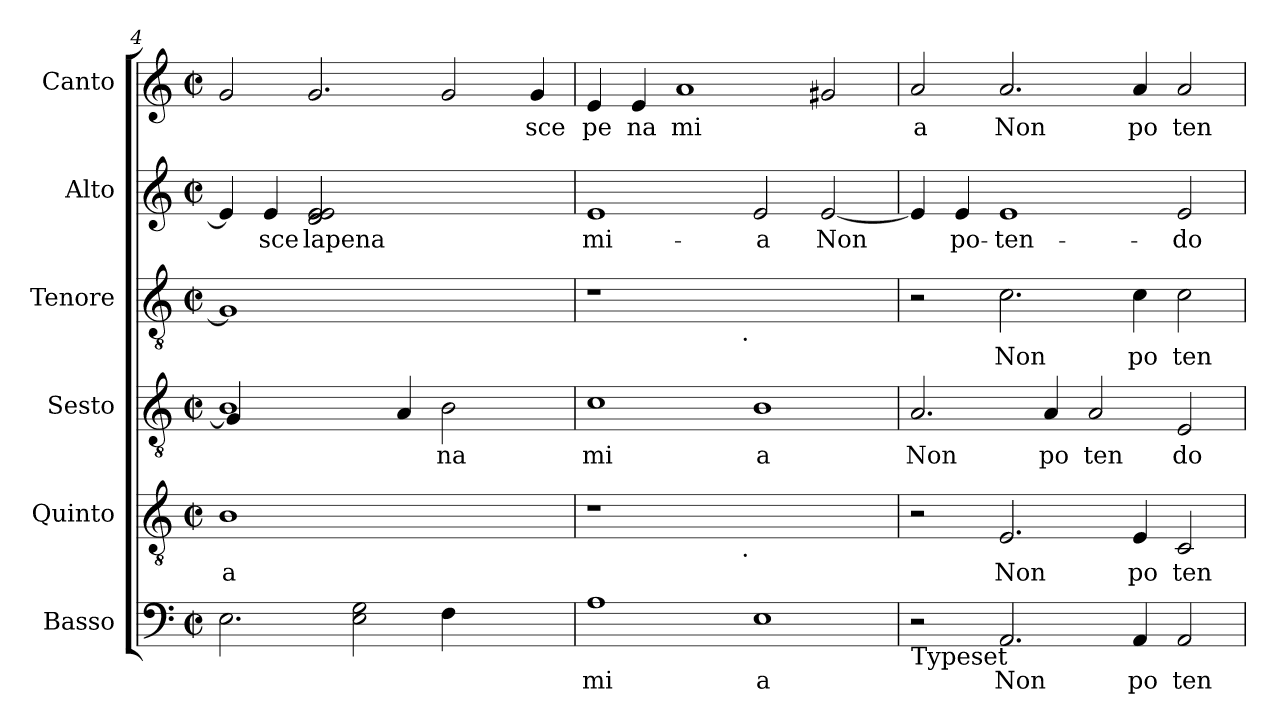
**kern	**text	**kern	**text	**kern	**text	**kern	**text	**kern	**text	**kern	**text
*part6	*part6	*part5	*part5	*part4	*part4	*part3	*part3	*part2	*part2	*part1	*part1
*staff6	*staff6	*staff5	*staff5	*staff4	*staff4	*staff3	*staff3	*staff2	*staff2	*staff1	*staff1
*I"Basso	*	*I"Quinto	*	*I"Sesto	*	*I"Tenore	*	*I"Alto	*	*I"Canto	*
*clefF4	*	*clefGv2	*	*clefGv2	*	*clefGv2	*	*clefG2	*	*clefG2	*
*k[]	*	*k[]	*	*k[]	*	*k[]	*	*k[]	*	*k[]	*
*C:	*	*C:	*	*C:	*	*C:	*	*C:	*	*C:	*
*M2/2	*	*M2/2	*	*M2/2	*	*M2/2	*	*M2/2	*	*M2/2	*
*met(c|)	*	*met(c|)	*	*met(c|)	*	*met(c|)	*	*met(c|)	*	*met(c|)	*
=4	=4	=4	=4	=4	=4	=4	=4	=4	=4	=4	=4
!	!	!	!LO:LY:b:cj	!	!LO:LY:b:cj	!	!LO:LY:b	!	!LO:LY:b:cj	!	!
*	*	*	*	*^	*	*	*	*	*	*	*
2.E\	.	1B	a	1B	4G/]	.	1G]	.	4e/]	.	2g/	.
!	!	!	!	!	!	!	!	!	!	!LO:LY:b:cj	!	!
.	.	.	.	.	4ryy	.	.	.	4e/	sce	.	.
!	!	!	!	!	!	!	!	!	!	!LO:LY:b:cj	!	!
.	.	.	.	.	1.ryy	.	.	.	2e/ 2d/ 2e/	lapena	2.g/	.
2G\ 2E\	.	.	.	.	.	.	.	.	.	.	.	.
!	!	!	!	!	!	!LO:LY:b:cj	!	!	!	!	!	!
.	.	1ryy	.	4A/	.	.	1ryy	.	1ryy	.	.	.
!	!LO:LY:b	!	!	!	!	!LO:LY:b:cj	!	!	!	!	!	!
4F\	.	.	.	2B\	.	na	.	.	.	.	2g/	.
2ryy	.	.	.	.	.	.	.	.	.	.	.	.
!	!	!	!	!	!	!	!	!	!	!	!	!LO:LY:b:cj
.	.	.	.	4ryy	.	.	.	.	.	.	4g/	sce
*	*	*	*	*v	*v	*	*	*	*	*	*	*
!!LO:PB:g=z
=5	=5	=5	=5	=5	=5	=5	=5	=5	=5	=5	=5
!	!LO:LY:b	!	!	!	!LO:LY:b:cj	!	!	!	!LO:LY:b:cj	!	!LO:LY:b:cj
*	*	*^	*	*	*	*^	*	*	*	*	*
1A	mi	1r	2ryy	.	1c	mi	1r	2ryy	.	1e	mi-	4e/	pe
!	!	!	!	!	!	!	!	!	!	!	!	!	!LO:LY:b:cj
.	.	.	.	.	.	.	.	.	.	.	.	4e/	na
!	!	!	!	!	!	!	!	!	!	!	!	!	!LO:LY:b:cj
.	.	.	4...ryy	.	.	.	.	4...ryy	.	.	.	1a	mi
!	!	!	!	!	!	!	!	!LO:TX:b:t=.	!	!	!	!	!
!	!	!	!LO:TX:b:t=.	!	!	!	!	!	!	!	!	!	!
.	.	.	1ryy	.	.	.	.	1ryy	.	.	.	.	.
!	!LO:LY:b	!	!	!	!	!LO:LY:b:cj	!	!	!	!	!LO:LY:b:cj	!	!
1E	a	1ryy	.	.	1B	a	1ryy	.	.	2e/	-a	.	.
!	!	!	!	!	!	!	!	!	!	!	!LO:LY:b:cj	!	!LO:LY:b:cj
.	.	.	.	.	.	.	.	.	.	[<2e/	Non	2g#/	.
.	.	.	32ryy	.	.	.	.	32ryy	.	.	.	.	.
=6	=6	=6	=6	=6	=6	=6	=6	=6	=6	=6	=6	=6	=6
!LO:TX:b:t=Typeset	!	!	!	!	!	!	!	!	!	!	!	!	!
!	!	!	!	!	!	!LO:LY:b:cj	!	!	!	!	!LO:LY:b:cj	!	!LO:LY:b:cj
*	*	*v	*v	*	*	*	*v	*v	*	*	*	*	*
2r	.	2r	.	2.A/	Non	2r	.	4e/]	.	2a/	a
!	!	!	!	!	!	!	!	!	!LO:LY:b:cj	!	!
.	.	.	.	.	.	.	.	4e/	po-	.	.
!	!LO:LY:b	!	!LO:LY:b:cj	!	!	!	!LO:LY:b	!	!LO:LY:b:cj	!	!LO:LY:b:cj
2.AA/	Non	2.E/	Non	.	.	2.c\	Non	1e	-ten-	2.a/	Non
!	!	!	!	!	!LO:LY:b:cj	!	!	!	!	!	!
.	.	.	.	4A/	po	.	.	.	.	.	.
!	!	!	!	!	!LO:LY:b:cj	!	!	!	!	!	!
.	.	.	.	2A/	ten	.	.	.	.	.	.
!	!LO:LY:b	!	!LO:LY:b:cj	!	!	!	!LO:LY:b	!	!	!	!LO:LY:b:cj
4AA/	po	4E/	po	.	.	4c\	po	.	.	4a/	po
!	!LO:LY:b	!	!LO:LY:b:cj	!	!LO:LY:b:cj	!	!LO:LY:b	!	!LO:LY:b:cj	!	!LO:LY:b:cj
2AA/	ten	2C/	ten	2E/	do	2c\	ten	2e/	-do	2a/	ten
=	=	=	=	=	=	=	=	=	=	=	=
*-	*-	*-	*-	*-	*-	*-	*-	*-	*-	*-	*-
